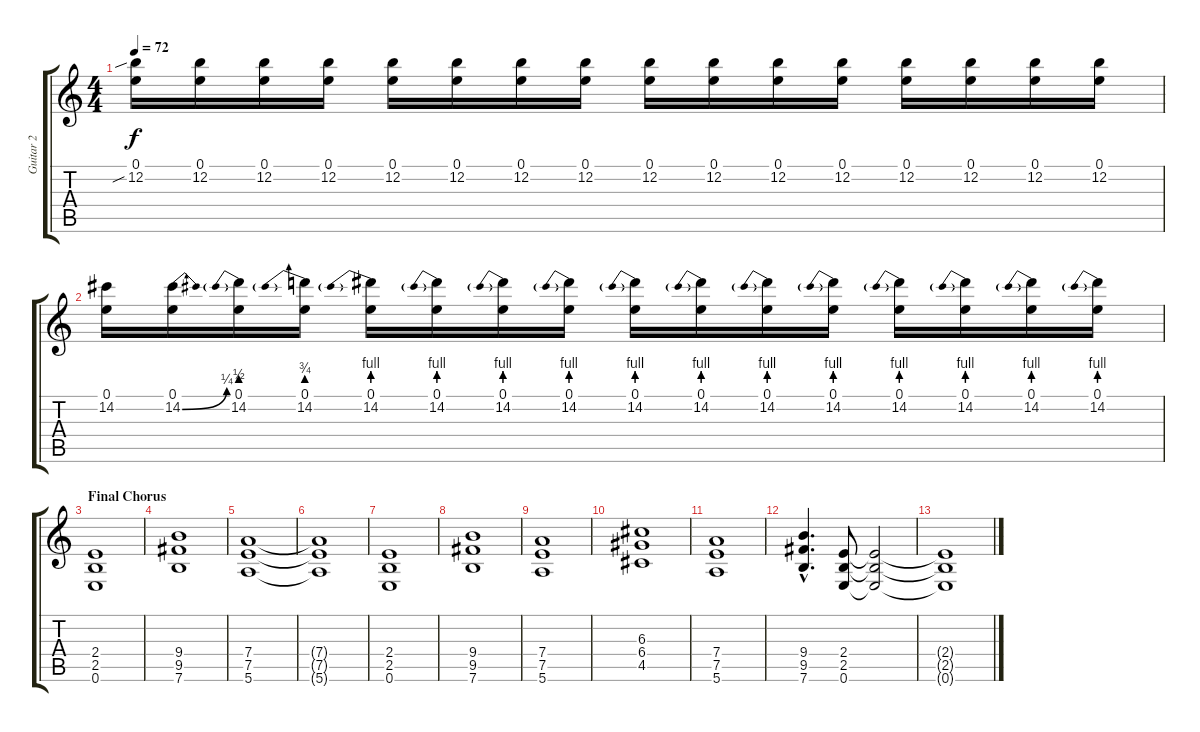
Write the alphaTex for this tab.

\track ("Guitar 2" "Guitar 2") {instrument distortionguitar}
\staff {score tabs}
\tuning (E4 B3 G3 D3 A2 E2) {hide}
\ts (4 4)
\tempo 72
\clef g2
\ks c
(0.1 12.2{sib}).16{dy f} (0.1 12.2).16 (0.1 12.2).16 (0.1 12.2).16 (0.1 12.2).16 (0.1 12.2).16 (0.1 12.2).16 (0.1 12.2).16 (0.1 12.2).16 (0.1 12.2).16 (0.1 12.2).16 (0.1 12.2).16 (0.1 12.2).16 (0.1 12.2).16 (0.1 12.2).16 (0.1 12.2).16 |
(0.1 14.2).16 (0.1 14.2{be (bend 0 0 60 1)}).16 (0.1 14.2{be (prebend 0 2 60 2)}).16 (0.1 14.2{be (prebend 0 3 60 3)}).16 (0.1 14.2{be (prebend 0 4 60 4)}).16 (0.1 14.2{be (prebend 0 4 60 4)}).16 (0.1 14.2{be (prebend 0 4 60 4)}).16 (0.1 14.2{be (prebend 0 4 60 4)}).16 (0.1 14.2{be (prebend 0 4 60 4)}).16 (0.1 14.2{be (prebend 0 4 60 4)}).16 (0.1 14.2{be (prebend 0 4 60 4)}).16 (0.1 14.2{be (prebend 0 4 60 4)}).16 (0.1 14.2{be (prebend 0 4 60 4)}).16 (0.1 14.2{be (prebend 0 4 60 4)}).16 (0.1 14.2{be (prebend 0 4 60 4)}).16 (0.1 14.2{be (prebend 0 4 60 4)}).16 |
\section ("" "Final Chorus")
(2.4 2.5 0.6).1 |
(9.4 9.5 7.6).1 |
(7.4 7.5 5.6).1 |
(7.4{t} 7.5{t} 5.6{t}).1 |
(2.4 2.5 0.6).1 |
(9.4 9.5 7.6).1 |
(7.4 7.5 5.6).1 |
(6.3 6.4 4.5).1 |
(7.4 7.5 5.6).1 |
(9.4{hac} 9.5{hac} 7.6{hac}).4{d} (2.4 2.5 0.6).8 (2.4{t} 2.5{t} 0.6{t}).2 |
(2.4{t} 2.5{t} 0.6{t}).1
